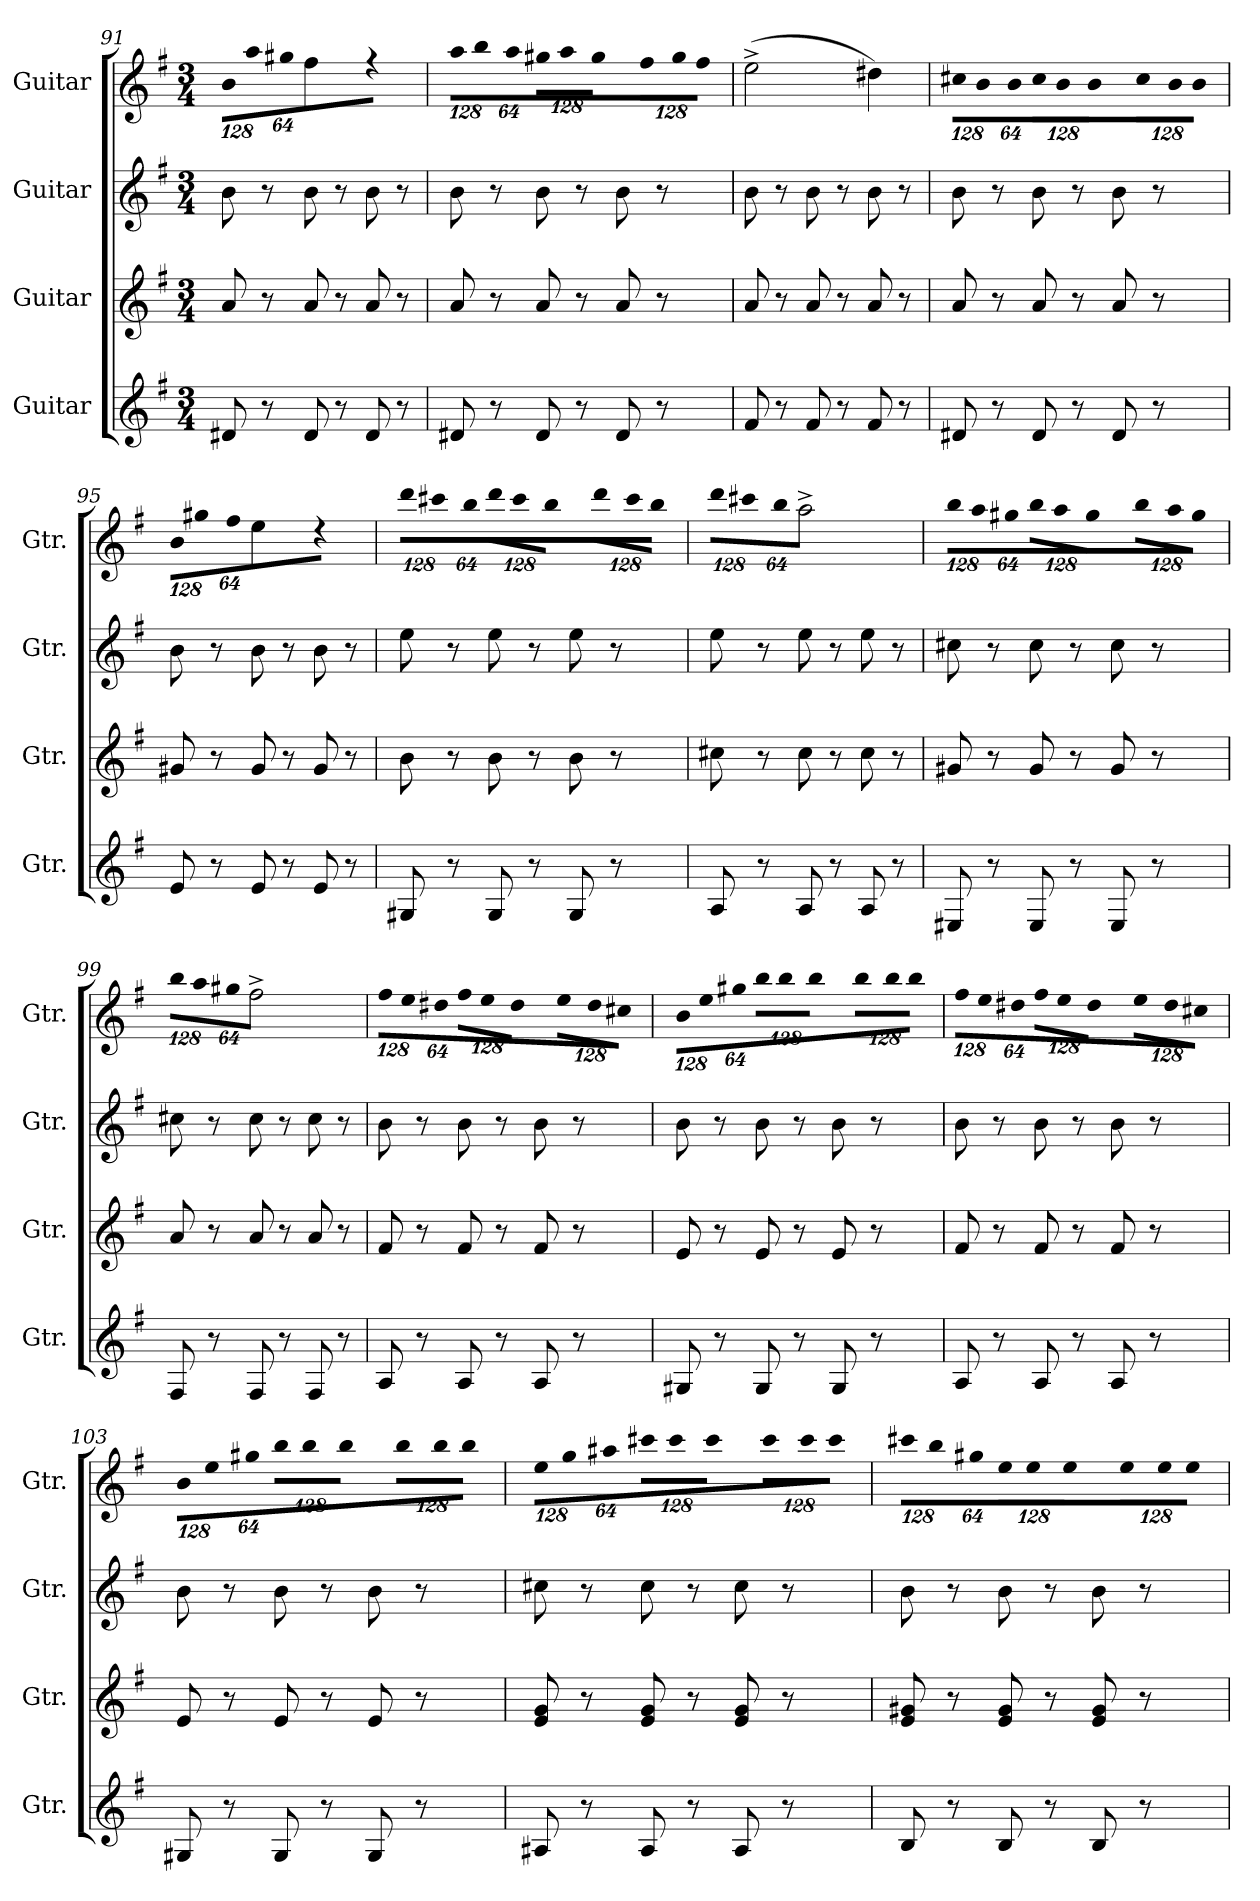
**kern	**kern	**kern	**kern
*part4	*part3	*part2	*part1
*staff4	*staff3	*staff2	*staff1
*I"Guitar	*I"Guitar	*I"Guitar	*I"Guitar
*I'Gtr.	*I'Gtr.	*I'Gtr.	*I'Gtr.
*clefG2	*clefG2	*clefG2	*clefG2
*ITrd7c12	*ITrd7c12	*ITrd7c12	*ITrd7c12
*k[f#]	*k[f#]	*k[f#]	*k[f#]
*G:	*G:	*G:	*G:
*M3/4	*M3/4	*M3/4	*M3/4
*	*	*	*Xbrackettup
=91	=91	=91	=91
!	!	!	!LO:N:vis=8
8D#Xi/	8Ai/	8Bi\	1024%85Bi\L
!	!	!	!LO:N:vis=8
.	.	.	1024%85ai\
8r	8r	8r	.
!	!	!	!LO:N:vis=8
.	.	.	512%43g#Xi\J
8D#i/	8Ai/	8Bi\	4f#i\
8r	8r	8r	.
8D#i/	8Ai/	8Bi\	4r
8r	8r	8r	.
=92	=92	=92	=92
!	!	!	!LO:N:vis=8
8D#Xi/	8Ai/	8Bi\	1024%85ai\L
!	!	!	!LO:N:vis=8
.	.	.	1024%85bi\
8r	8r	8r	.
!	!	!	!LO:N:vis=8
.	.	.	512%43ai\J
!	!	!	!LO:N:vis=8
8D#i/	8Ai/	8Bi\	1024%85g#Xi\L
!	!	!	!LO:N:vis=8
.	.	.	1024%85ai\
8r	8r	8r	.
!	!	!	!LO:N:vis=8
.	.	.	512%43g#i\J
!	!	!	!LO:N:vis=8
8D#i/	8Ai/	8Bi\	1024%85f#i\L
!	!	!	!LO:N:vis=8
.	.	.	1024%85g#i\
8r	8r	8r	.
!	!	!	!LO:N:vis=8
.	.	.	512%43f#i\J
=93	=93	=93	=93
8F#i/	8Ai/	8Bi\	(2e^i\
8r	8r	8r	.
8F#i/	8Ai/	8Bi\	.
8r	8r	8r	.
8F#i/	8Ai/	8Bi\	4d#Xi\)
8r	8r	8r	.
!!LO:PB:g=z
=94	=94	=94	=94
!	!	!	!LO:N:vis=8
8D#Xi/	8Ai/	8Bi\	1024%85c#Xi\L
!	!	!	!LO:N:vis=8
.	.	.	1024%85Bi\
8r	8r	8r	.
!	!	!	!LO:N:vis=8
.	.	.	512%43Bi\J
!	!	!	!LO:N:vis=8
8D#i/	8Ai/	8Bi\	1024%85c#i\L
!	!	!	!LO:N:vis=8
.	.	.	1024%85Bi\
8r	8r	8r	.
!	!	!	!LO:N:vis=8
.	.	.	512%43Bi\J
!	!	!	!LO:N:vis=8
8D#i/	8Ai/	8Bi\	1024%85c#i\L
!	!	!	!LO:N:vis=8
.	.	.	1024%85Bi\
8r	8r	8r	.
!	!	!	!LO:N:vis=8
.	.	.	512%43Bi\J
=95	=95	=95	=95
!	!	!	!LO:N:vis=8
8Ei/	8G#Xi/	8Bi\	1024%85Bi\L
!	!	!	!LO:N:vis=8
.	.	.	1024%85g#Xi\
8r	8r	8r	.
!	!	!	!LO:N:vis=8
.	.	.	512%43f#i\J
8Ei/	8G#i/	8Bi\	4ei\
8r	8r	8r	.
8Ei/	8G#i/	8Bi\	4r
8r	8r	8r	.
=96	=96	=96	=96
!	!	!	!LO:N:vis=8
8GG#Xi/	8Bi\	8ei\	1024%85ddi\L
!	!	!	!LO:N:vis=8
.	.	.	1024%85cc#Xi\
8r	8r	8r	.
!	!	!	!LO:N:vis=8
.	.	.	512%43bi\J
!	!	!	!LO:N:vis=8
8GG#i/	8Bi\	8ei\	1024%85ddi\L
!	!	!	!LO:N:vis=8
.	.	.	1024%85cc#i\
8r	8r	8r	.
!	!	!	!LO:N:vis=8
.	.	.	512%43bi\J
!	!	!	!LO:N:vis=8
8GG#i/	8Bi\	8ei\	1024%85ddi\L
!	!	!	!LO:N:vis=8
.	.	.	1024%85cc#i\
8r	8r	8r	.
!	!	!	!LO:N:vis=8
.	.	.	512%43bi\J
=97	=97	=97	=97
!	!	!	!LO:N:vis=8
8AAi/	8c#Xi\	8ei\	1024%85ddi\L
!	!	!	!LO:N:vis=8
.	.	.	1024%85cc#Xi\
8r	8r	8r	.
!	!	!	!LO:N:vis=8
.	.	.	512%43bi\J
8AAi/	8c#i\	8ei\	2a^i\
8r	8r	8r	.
8AAi/	8c#i\	8ei\	.
8r	8r	8r	.
!!LO:LB:g=z
=98	=98	=98	=98
!	!	!	!LO:N:vis=8
8EE#Xi/	8G#Xi/	8c#Xi\	1024%85bi\L
!	!	!	!LO:N:vis=8
.	.	.	1024%85ai\
8r	8r	8r	.
!	!	!	!LO:N:vis=8
.	.	.	512%43g#Xi\J
!	!	!	!LO:N:vis=8
8EE#i/	8G#i/	8c#i\	1024%85bi\L
!	!	!	!LO:N:vis=8
.	.	.	1024%85ai\
8r	8r	8r	.
!	!	!	!LO:N:vis=8
.	.	.	512%43g#i\J
!	!	!	!LO:N:vis=8
8EE#i/	8G#i/	8c#i\	1024%85bi\L
!	!	!	!LO:N:vis=8
.	.	.	1024%85ai\
8r	8r	8r	.
!	!	!	!LO:N:vis=8
.	.	.	512%43g#i\J
=99	=99	=99	=99
!	!	!	!LO:N:vis=8
8FF#i/	8Ai/	8c#Xi\	1024%85bi\L
!	!	!	!LO:N:vis=8
.	.	.	1024%85ai\
8r	8r	8r	.
!	!	!	!LO:N:vis=8
.	.	.	512%43g#Xi\J
8FF#i/	8Ai/	8c#i\	2f#^i\
8r	8r	8r	.
8FF#i/	8Ai/	8c#i\	.
8r	8r	8r	.
=100	=100	=100	=100
!	!	!	!LO:N:vis=8
8AAi/	8F#i/	8Bi\	1024%85f#i\L
!	!	!	!LO:N:vis=8
.	.	.	1024%85ei\
8r	8r	8r	.
!	!	!	!LO:N:vis=8
.	.	.	512%43d#Xi\J
!	!	!	!LO:N:vis=8
8AAi/	8F#i/	8Bi\	1024%85f#i\L
!	!	!	!LO:N:vis=8
.	.	.	1024%85ei\
8r	8r	8r	.
!	!	!	!LO:N:vis=8
.	.	.	512%43d#i\J
!	!	!	!LO:N:vis=8
8AAi/	8F#i/	8Bi\	1024%85ei\L
!	!	!	!LO:N:vis=8
.	.	.	1024%85d#i\
8r	8r	8r	.
!	!	!	!LO:N:vis=8
.	.	.	512%43c#Xi\J
=101	=101	=101	=101
!	!	!	!LO:N:vis=8
8GG#Xi/	8Ei/	8Bi\	1024%85Bi\L
!	!	!	!LO:N:vis=8
.	.	.	1024%85ei\
8r	8r	8r	.
!	!	!	!LO:N:vis=8
.	.	.	512%43g#Xi\J
!	!	!	!LO:N:vis=8
8GG#i/	8Ei/	8Bi\	1024%85bi\L
!	!	!	!LO:N:vis=8
.	.	.	1024%85bi\
8r	8r	8r	.
!	!	!	!LO:N:vis=8
.	.	.	512%43bi\J
!	!	!	!LO:N:vis=8
8GG#i/	8Ei/	8Bi\	1024%85bi\L
!	!	!	!LO:N:vis=8
.	.	.	1024%85bi\
8r	8r	8r	.
!	!	!	!LO:N:vis=8
.	.	.	512%43bi\J
!!LO:LB:g=z
=102	=102	=102	=102
!	!	!	!LO:N:vis=8
8AAi/	8F#i/	8Bi\	1024%85f#i\L
!	!	!	!LO:N:vis=8
.	.	.	1024%85ei\
8r	8r	8r	.
!	!	!	!LO:N:vis=8
.	.	.	512%43d#Xi\J
!	!	!	!LO:N:vis=8
8AAi/	8F#i/	8Bi\	1024%85f#i\L
!	!	!	!LO:N:vis=8
.	.	.	1024%85ei\
8r	8r	8r	.
!	!	!	!LO:N:vis=8
.	.	.	512%43d#i\J
!	!	!	!LO:N:vis=8
8AAi/	8F#i/	8Bi\	1024%85ei\L
!	!	!	!LO:N:vis=8
.	.	.	1024%85d#i\
8r	8r	8r	.
!	!	!	!LO:N:vis=8
.	.	.	512%43c#Xi\J
=103	=103	=103	=103
!	!	!	!LO:N:vis=8
8GG#Xi/	8Ei/	8Bi\	1024%85Bi\L
!	!	!	!LO:N:vis=8
.	.	.	1024%85ei\
8r	8r	8r	.
!	!	!	!LO:N:vis=8
.	.	.	512%43g#Xi\J
!	!	!	!LO:N:vis=8
8GG#i/	8Ei/	8Bi\	1024%85bi\L
!	!	!	!LO:N:vis=8
.	.	.	1024%85bi\
8r	8r	8r	.
!	!	!	!LO:N:vis=8
.	.	.	512%43bi\J
!	!	!	!LO:N:vis=8
8GG#i/	8Ei/	8Bi\	1024%85bi\L
!	!	!	!LO:N:vis=8
.	.	.	1024%85bi\
8r	8r	8r	.
!	!	!	!LO:N:vis=8
.	.	.	512%43bi\J
=104	=104	=104	=104
!	!	!	!LO:N:vis=8
8AA#Xi/	8Ei/ 8Gi	8c#Xi\	1024%85ei\L
!	!	!	!LO:N:vis=8
.	.	.	1024%85gi\
8r	8r	8r	.
!	!	!	!LO:N:vis=8
.	.	.	512%43a#Xi\J
!	!	!	!LO:N:vis=8
8AA#i/	8Ei/ 8Gi	8c#i\	1024%85cc#Xi\L
!	!	!	!LO:N:vis=8
.	.	.	1024%85cc#i\
8r	8r	8r	.
!	!	!	!LO:N:vis=8
.	.	.	512%43cc#i\J
!	!	!	!LO:N:vis=8
8AA#i/	8Ei/ 8Gi	8c#i\	1024%85cc#i\L
!	!	!	!LO:N:vis=8
.	.	.	1024%85cc#i\
8r	8r	8r	.
!	!	!	!LO:N:vis=8
.	.	.	512%43cc#i\J
=105	=105	=105	=105
!	!	!	!LO:N:vis=8
8BBi/	8Ei/ 8G#Xi	8Bi\	1024%85cc#Xi\L
!	!	!	!LO:N:vis=8
.	.	.	1024%85bi\
8r	8r	8r	.
!	!	!	!LO:N:vis=8
.	.	.	512%43g#Xi\J
!	!	!	!LO:N:vis=8
8BBi/	8Ei/ 8G#i	8Bi\	1024%85ei\L
!	!	!	!LO:N:vis=8
.	.	.	1024%85ei\
8r	8r	8r	.
!	!	!	!LO:N:vis=8
.	.	.	512%43ei\J
!	!	!	!LO:N:vis=8
8BBi/	8Ei/ 8G#i	8Bi\	1024%85ei\L
!	!	!	!LO:N:vis=8
.	.	.	1024%85ei\
8r	8r	8r	.
!	!	!	!LO:N:vis=8
.	.	.	512%43ei\J
=	=	=	=
*-	*-	*-	*-
